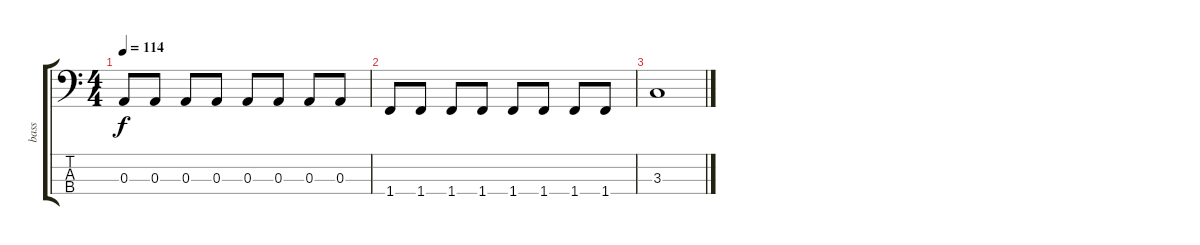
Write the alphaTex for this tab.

\track ("bass" "bass") {instrument electricbassfinger}
\staff {score tabs}
\tuning (G2 D2 A1 E1) {hide}
\ts (4 4)
\tempo 114
\clef f4
\ks c
0.3.8{dy f} 0.3.8 0.3.8 0.3.8 0.3.8 0.3.8 0.3.8 0.3.8 |
1.4.8 1.4.8 1.4.8 1.4.8 1.4.8 1.4.8 1.4.8 1.4.8 |
3.3.1
